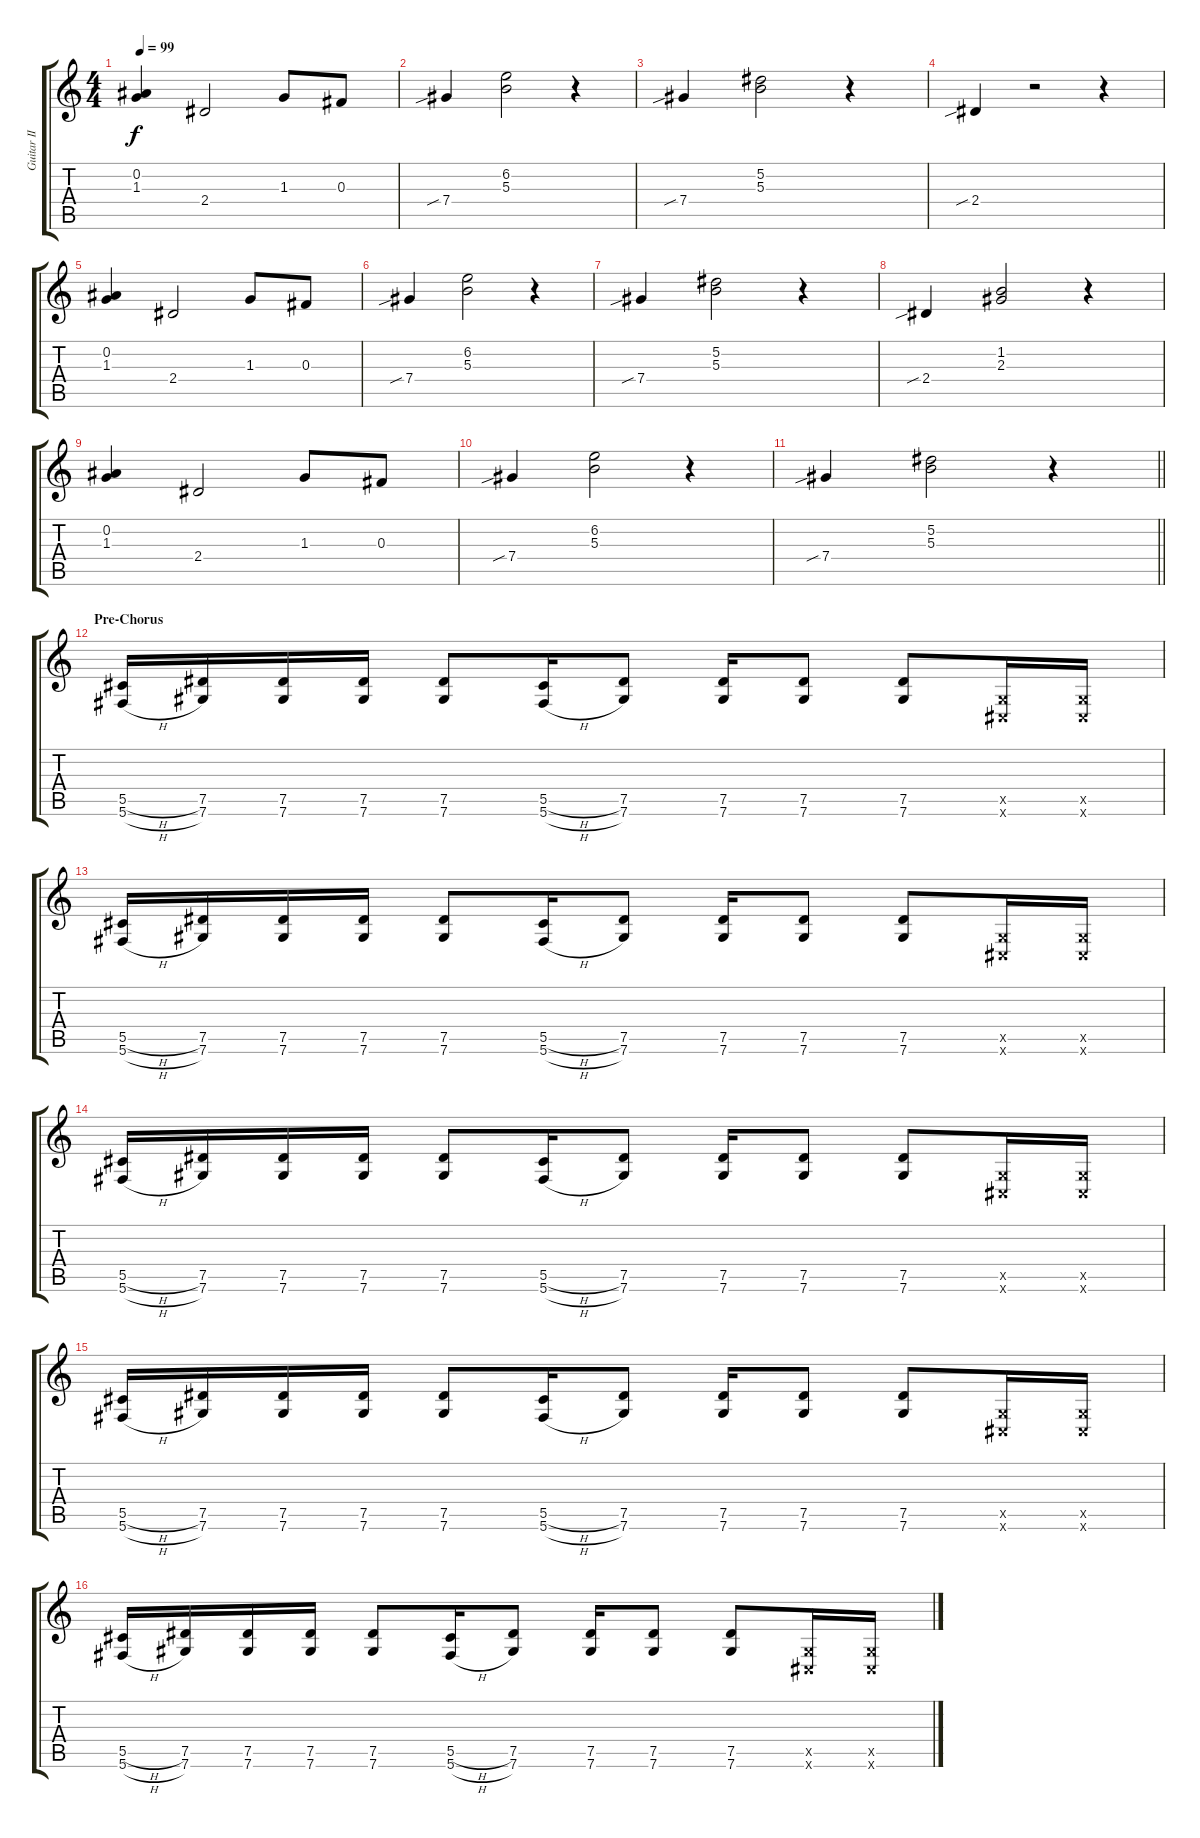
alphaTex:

\track ("Guitar II" "Guitar II") {instrument electricguitarclean}
\staff {score tabs}
\tuning (Eb4 Bb3 Gb3 Db3 Ab2 Db2) {hide}
\ts (4 4)
\tempo 99
\clef g2
\ks c
(0.2 1.3).4{dy f} 2.4.2 1.3.8 0.3.8 |
7.4{sib}.4 (6.2 5.3).2 r.4 |
7.4{sib}.4 (5.2 5.3).2 r.4 |
2.4{sib}.4 r.2 r.4 |
(0.2 1.3).4 2.4.2 1.3.8 0.3.8 |
7.4{sib}.4 (6.2 5.3).2 r.4 |
7.4{sib}.4 (5.2 5.3).2 r.4 |
2.4{sib}.4 (1.2 2.3).2 r.4 |
(0.2 1.3).4 2.4.2 1.3.8 0.3.8 |
7.4{sib}.4 (6.2 5.3).2 r.4 |
\barLineRight lightlight
7.4{sib}.4 (5.2 5.3).2 r.4 |
\section ("" "Pre-Chorus")
(5.5{h} 5.6{h}).16{volume 10 instrument distortionguitar} (7.5 7.6).16 (7.5 7.6).16 (7.5 7.6).16 (7.5 7.6).8 (5.5{h} 5.6{h}).16 (7.5 7.6).8 (7.5 7.6).16 (7.5 7.6).8 (7.5 7.6).8 (0.5{x} 0.6{x}).16 (0.5{x} 0.6{x}).16 |
(5.5{h} 5.6{h}).16 (7.5 7.6).16 (7.5 7.6).16 (7.5 7.6).16 (7.5 7.6).8 (5.5{h} 5.6{h}).16 (7.5 7.6).8 (7.5 7.6).16 (7.5 7.6).8 (7.5 7.6).8 (0.5{x} 0.6{x}).16 (0.5{x} 0.6{x}).16 |
(5.5{h} 5.6{h}).16 (7.5 7.6).16 (7.5 7.6).16 (7.5 7.6).16 (7.5 7.6).8 (5.5{h} 5.6{h}).16 (7.5 7.6).8 (7.5 7.6).16 (7.5 7.6).8 (7.5 7.6).8 (0.5{x} 0.6{x}).16 (0.5{x} 0.6{x}).16 |
(5.5{h} 5.6{h}).16 (7.5 7.6).16 (7.5 7.6).16 (7.5 7.6).16 (7.5 7.6).8 (5.5{h} 5.6{h}).16 (7.5 7.6).8 (7.5 7.6).16 (7.5 7.6).8 (7.5 7.6).8 (0.5{x} 0.6{x}).16 (0.5{x} 0.6{x}).16 |
(5.5{h} 5.6{h}).16 (7.5 7.6).16 (7.5 7.6).16 (7.5 7.6).16 (7.5 7.6).8 (5.5{h} 5.6{h}).16 (7.5 7.6).8 (7.5 7.6).16 (7.5 7.6).8 (7.5 7.6).8 (0.5{x} 0.6{x}).16 (0.5{x} 0.6{x}).16
